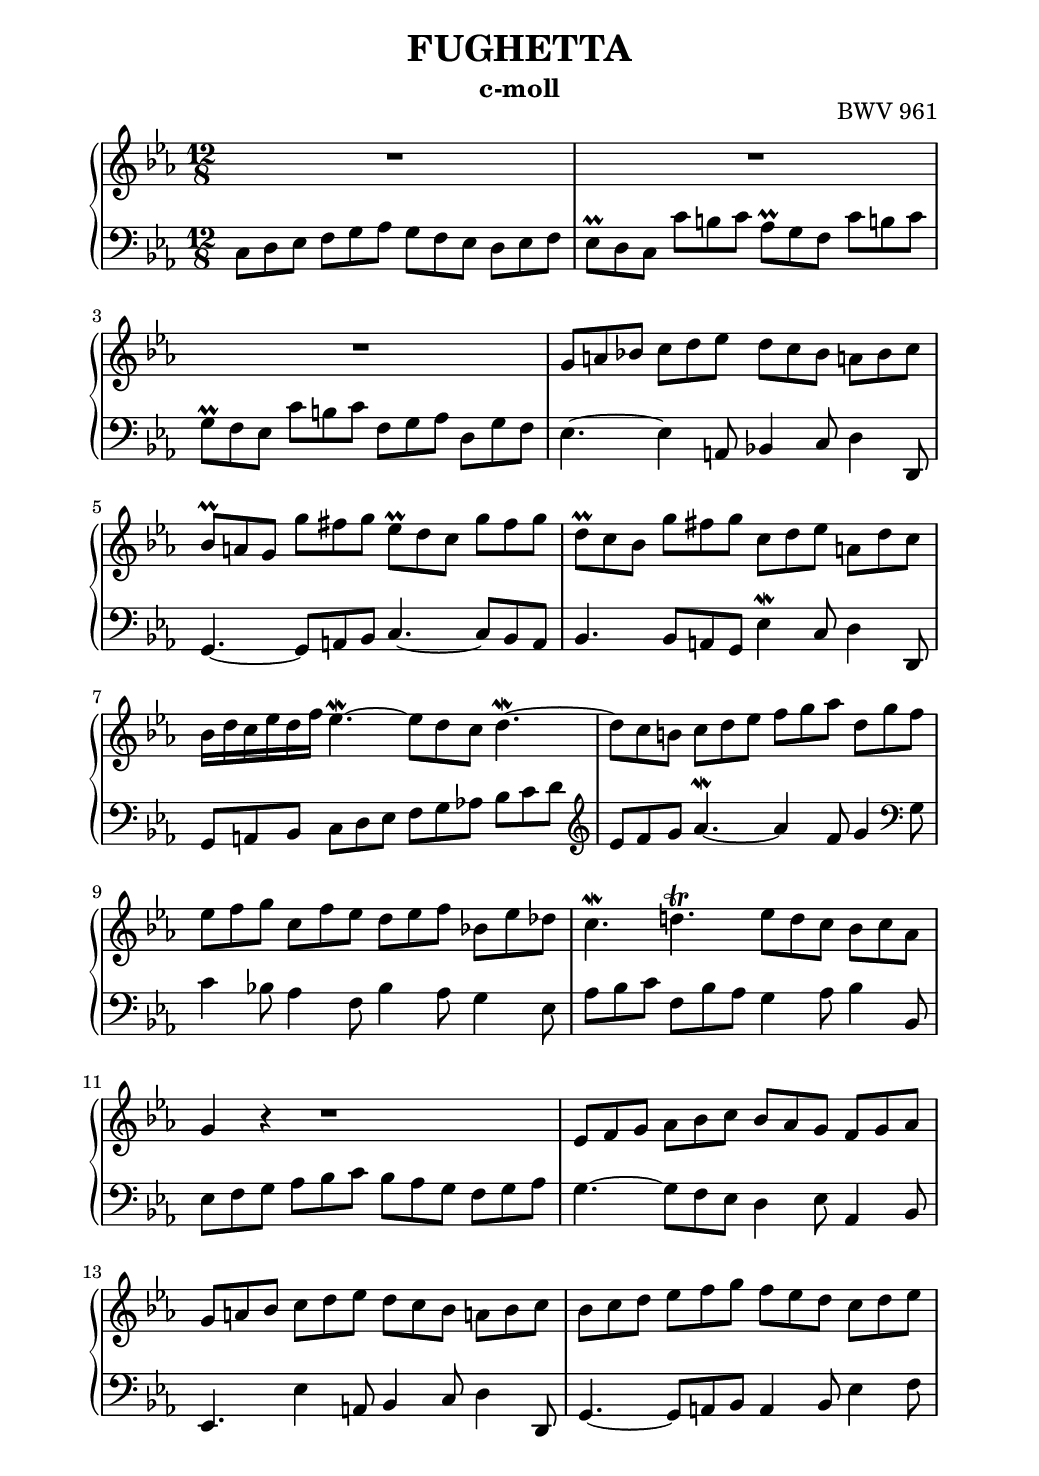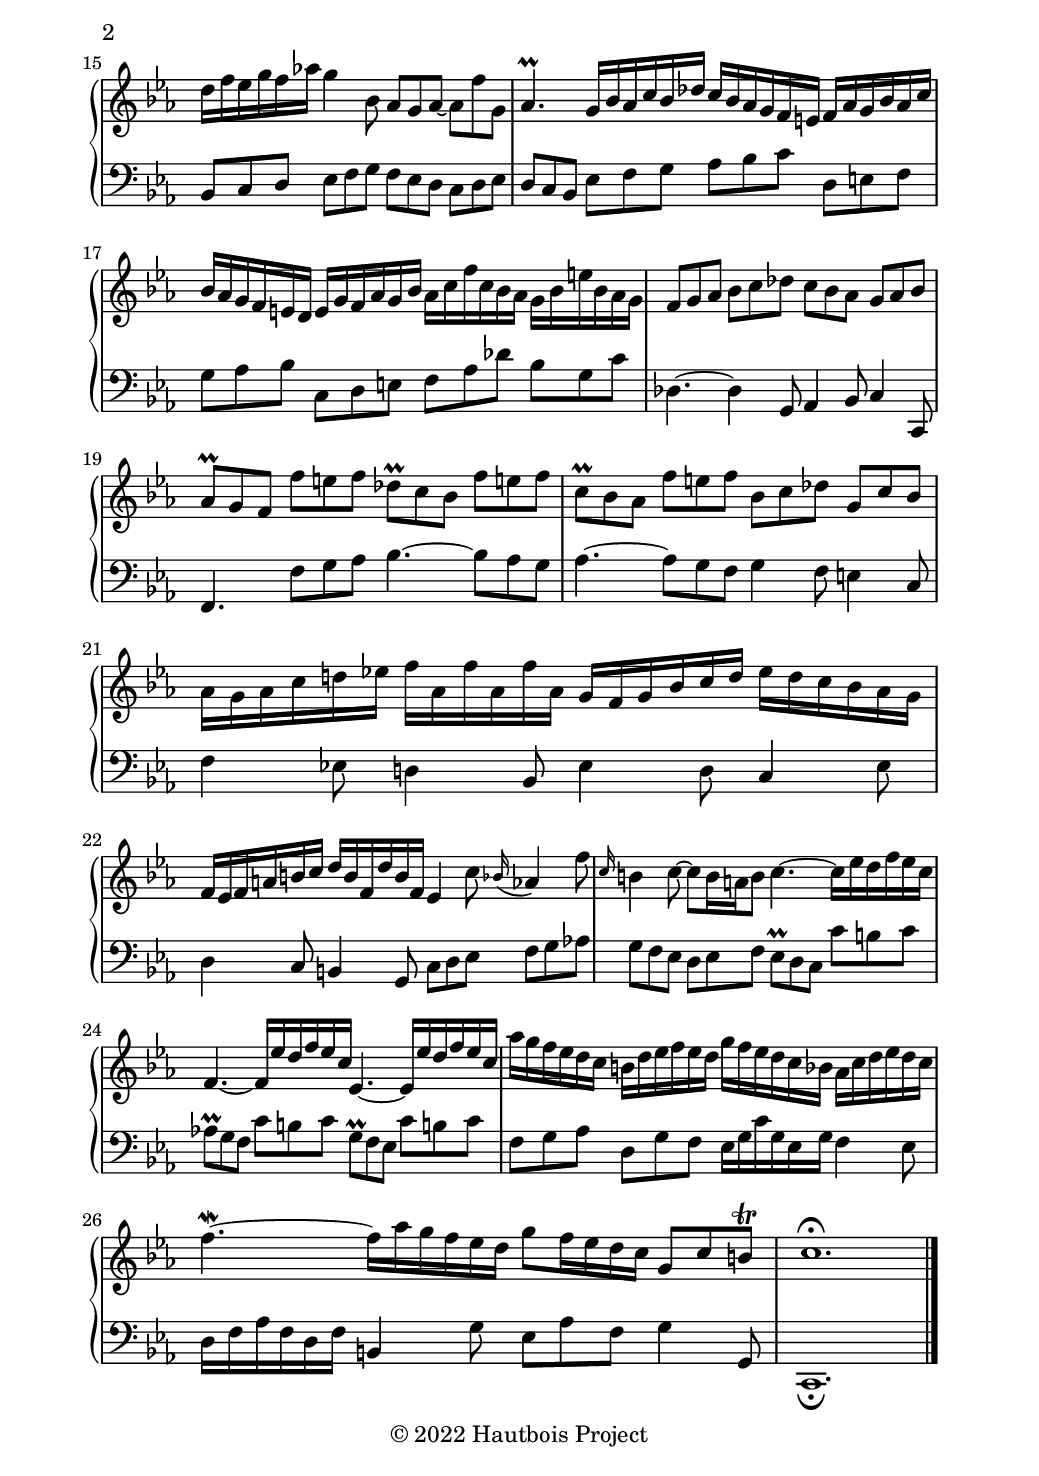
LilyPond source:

%! Title: Fughetta c-moll, BWV961
%! Subtitle:
%! Subsubtitle:
%! Type: final
%! Status: done
%! Remark:

\version "2.22.1"
%% Generated by lilypond-book
%% Options: [exampleindent=10.16\mm,indent=0\mm,line-width=14.5\cm,noragged-right,papersize=a5,quote]
%\include "lilypond-book-preamble.ly"
\include "italiano.ly"

%****************************************************************
% Start cut-&-pastable-section

%****************************************************************

\paper {
  % Set paper
  #(set-paper-size "b5")
  indent = 0\mm
  line-width = 145.5\mm
  ragged-right = ##f
  line-width = #(- line-width (* mm 3.000000) (* mm 1))
}

\layout {
  
}

%*****************************************
%  Set Header
%*****************************************
\header {
  title = "FUGHETTA"
  subtitle = "c-moll"
  opus = "BWV 961"
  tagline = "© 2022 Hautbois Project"
}

%*****************************************
% Start Voice
% Write the voices here
%*****************************************
MyMeter = \time 12/8
MyKey = \key do \minor
PieceName = ""



VoiceI = \relative sol' {
  %bar 1 - 4
  R1.*3 |
  sol8 la sib! do re mib re do sib la! sib do |
  
  %bar 5 - 8
  sib8\prall la sol sol' fad sol mib\prall re do sol' fad sol |
  re\prall do sib sol' fad sol do, re mib la, re do |
  sib16 re do mib re fa mib4.~\mordent mib8 re do re4.~\mordent |
  re8 do si do re mib fa sol lab re, sol fa |
  
  %bar 9 - 12
  mib8 fa sol do, fa mib re mib fa sib,! mib reb |
  do4.\mordent re!4.\trill mib8 re do sib do lab |
  sol4 r4 r1 |
  mib8 fa sol lab sib do sib lab sol fa sol lab |
  
  %bar 13 - 16
  sol8 la sib do re mib re do sib la! sib do |
  sib do re mib fa sol fa mib re do re mib |
  re16 fa mib sol fa lab! sol4 sib,8 lab sol lab~ lab fa'sol, |
  lab4.\prall \stemUp sol16 sib lab do sib reb 
  \stemNeutral do sib lab sol fa mi fa lab sol sib lab do |
  
  %bar 17 - 20
  sib16 lab sol fa mi re mi sol fa lab sol sib lab do fa do sib lab sol sib mi sib lab sol |
  fa8 sol lab sib do reb do sib lab sol lab sib |
  lab8\prall sol fa fa' mi fa reb\prall do sib fa' mi! fa |
  do8\prall sib lab fa' mi! fa sib, do reb sol, do sib |
  
  %bar 21 - 23
  lab16 sol lab do re! mib! fa lab, fa' lab, fa' lab, sol fa sol sib do re mib re do sib lab sol |
  fa16 mib fa la si do re si fa re' si fa mib4 do'8 \grace {sib16(} lab!4) fa'8 |
  \grace {do16} si4 do8~ do si16 la si8 do4.~ do16 mib re fa mib do |
  
  %bar 24 - 27
  fa,4.~ \stemUp fa16 mib' re fa mib do mib,4.~ mib16 mib' re fa mib do \stemNeutral |
  lab'16 sol fa mib re do si re mib fa mib re sol fa mib re do sib lab do re mib re do |
  fa4.~\mordent fa16 lab sol fa mib re sol8 fa16 mib re do sol8 do si\trill |
  do1.\fermata
  
  \bar "|."
}

VoiceII = \relative do {
  %bar 1 - 4
  do8 re mib fa sol lab sol fa mib re mib fa |
  mib8\prall re do do' si do lab\prall sol fa do' si! do |
  sol8\prall fa mib do' si do fa, sol lab re, sol fa |
  mib4.~ mib4 la,8 sib!4 do8 re4 re,8 |
  
  %bar 5 - 8
  sol4.~ sol8 la sib do4.~	 do8 sib la |
  sib4. sib8 la sol mib'4\mordent do8 re4 re,8 |
  sol8 la sib do re mib fa sol lab! sib do re |
  \clef "treble"
  mib fa sol lab4.~\mordent lab4 fa8 sol4 \clef "bass" sol,8 |
  
  %bar 9 - 12
  do4 sib!8 lab4 fa8 sib4 lab8 sol4 mib8 |
  lab8 sib do fa, sib lab sol4 lab8 sib4 sib,8 |
  mib8 fa sol lab sib do sib lab sol fa sol lab |
  sol4.~ sol8 fa mib re4 mib8 lab,4 sib8 |
  
  %bar 13 - 16
  mib,4. mib'4 la,8 sib4 do8 re4 re,8 |
  sol4.~ sol8 la sib la4 sib8 mib4 fa8 |
  sib,8 do re mib fa sol fa mib re do re mib |
  re8 do sib mib fa sol lab sib do re, mi fa |
  
  %bar 17 - 20
  sol8 lab sib do, re mi fa lab reb sib sol do |
  reb,4.~ reb4 sol,8 lab4 sib8 do4 do,8 |
  fa4. fa'8 sol lab sib4.~ sib8 lab sol |
  lab4.~ lab8 sol fa sol4 fa8 mi4 do8 |
  
  %bar 21 - 23
  fa4 mib!8 re!4 sib8 mib4 re8 do4 mib8 |
  re4 do8 si4 sol8 do8 re mib fa sol lab! |
  sol8 fa mib re mib fa mib\prall re do do' si do |
  
  %bar 24 - 27
  lab!8\prall sol fa do' si do sol\prall fa mib do' si! do |
  fa, sol lab re, sol fa mib16 sol do sol mib sol fa4 mib8 |
  re16 fa lab fa re fa si,4 sol'8 mib8 lab fa sol4 sol,8 |
  do,1._\fermata
  
  %\bar "|."
}

%*****************************************
%  Start Score
%*****************************************

%\markup { \vspace #1 }
\score {
  \header {
  %piece = \PieceName
  }
  \new PianoStaff <<
  \new Staff { 
    \clef "treble" 
    \MyKey
    \MyMeter
      \VoiceI
    
  }
  \new Staff { 
    \clef "bass"
    \MyKey
    \MyMeter
      \VoiceII
  }
  >>
}

